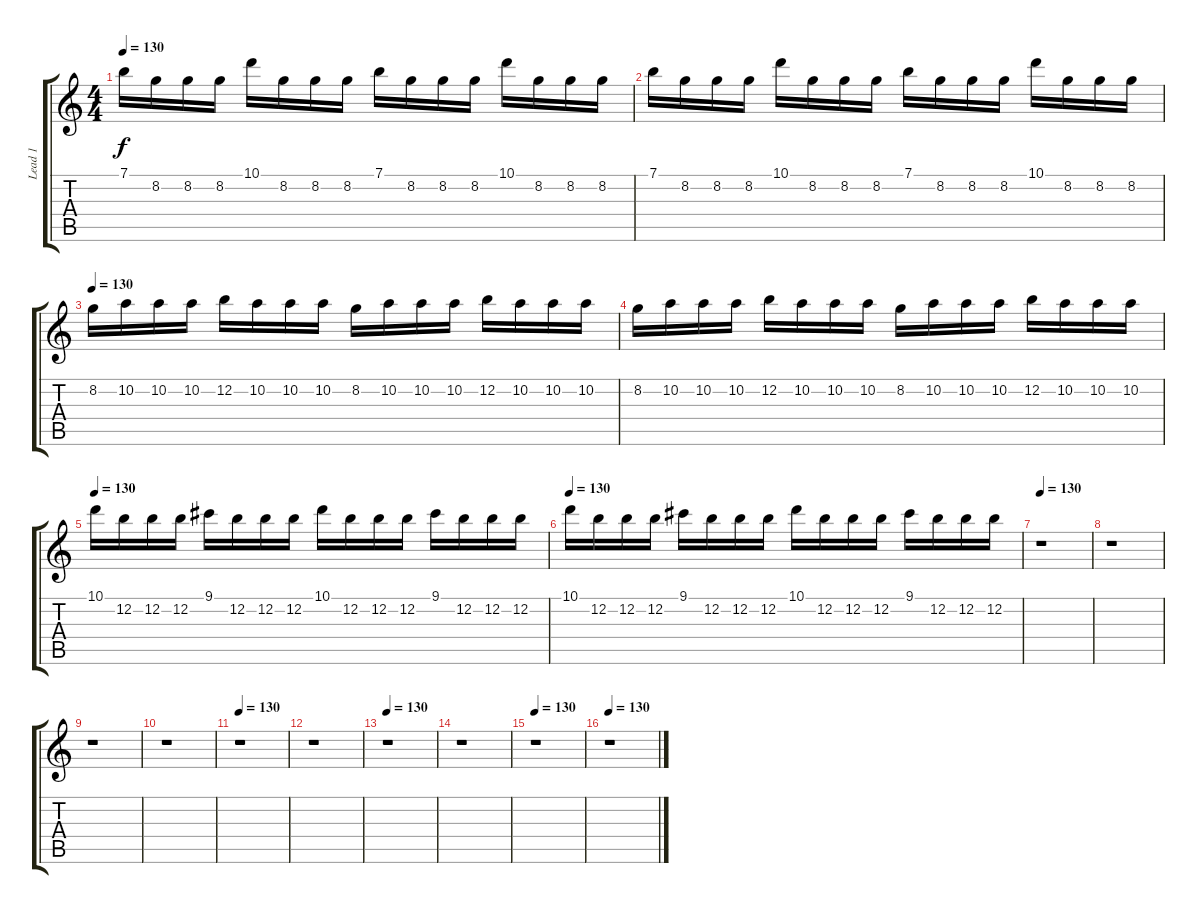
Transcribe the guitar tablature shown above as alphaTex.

\track ("Lead 1" "Lead 1") {instrument overdrivenguitar}
\staff {score tabs}
\tuning (E4 B3 G3 D3 A2 E2) {hide}
\ts (4 4)
\tempo 130
\clef g2
\ks c
7.1.16{dy f} 8.2.16 8.2.16 8.2.16 10.1.16 8.2.16 8.2.16 8.2.16 7.1.16 8.2.16 8.2.16 8.2.16 10.1.16 8.2.16 8.2.16 8.2.16 |
7.1.16 8.2.16 8.2.16 8.2.16 10.1.16 8.2.16 8.2.16 8.2.16 7.1.16 8.2.16 8.2.16 8.2.16 10.1.16 8.2.16 8.2.16 8.2.16 |
\tempo 130
8.2.16 10.2.16 10.2.16 10.2.16 12.2.16 10.2.16 10.2.16 10.2.16 8.2.16 10.2.16 10.2.16 10.2.16 12.2.16 10.2.16 10.2.16 10.2.16 |
8.2.16 10.2.16 10.2.16 10.2.16 12.2.16 10.2.16 10.2.16 10.2.16 8.2.16 10.2.16 10.2.16 10.2.16 12.2.16 10.2.16 10.2.16 10.2.16 |
\tempo 130
10.1.16 12.2.16 12.2.16 12.2.16 9.1.16 12.2.16 12.2.16 12.2.16 10.1.16 12.2.16 12.2.16 12.2.16 9.1.16 12.2.16 12.2.16 12.2.16 |
\tempo 130
10.1.16 12.2.16 12.2.16 12.2.16 9.1.16 12.2.16 12.2.16 12.2.16 10.1.16 12.2.16 12.2.16 12.2.16 9.1.16 12.2.16 12.2.16 12.2.16 |
\section ("" "")
\tempo 130
r.1 |
r.1 |
r.1 |
r.1 |
\tempo 130
r.1 |
r.1 |
\tempo 130
r.1 |
r.1 |
\tempo 130
r.1 |
\tempo 130
r.1
